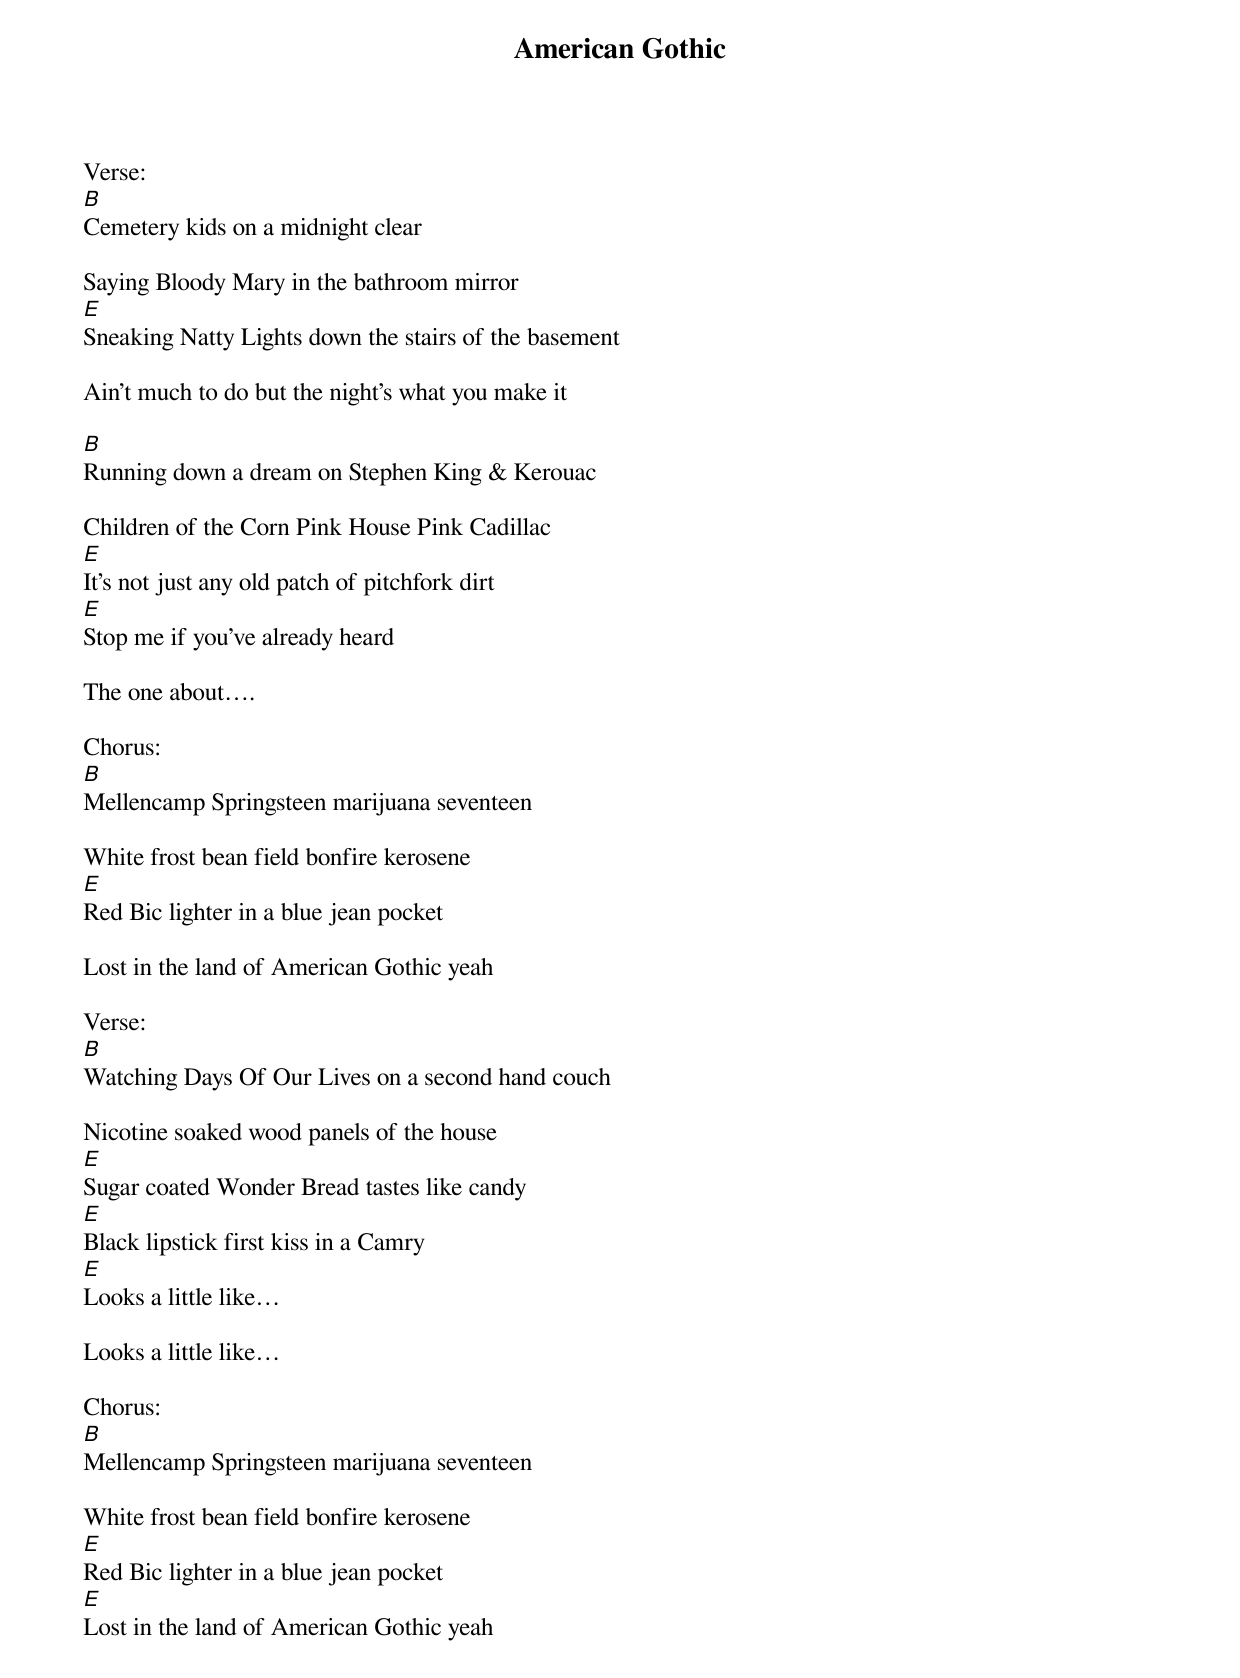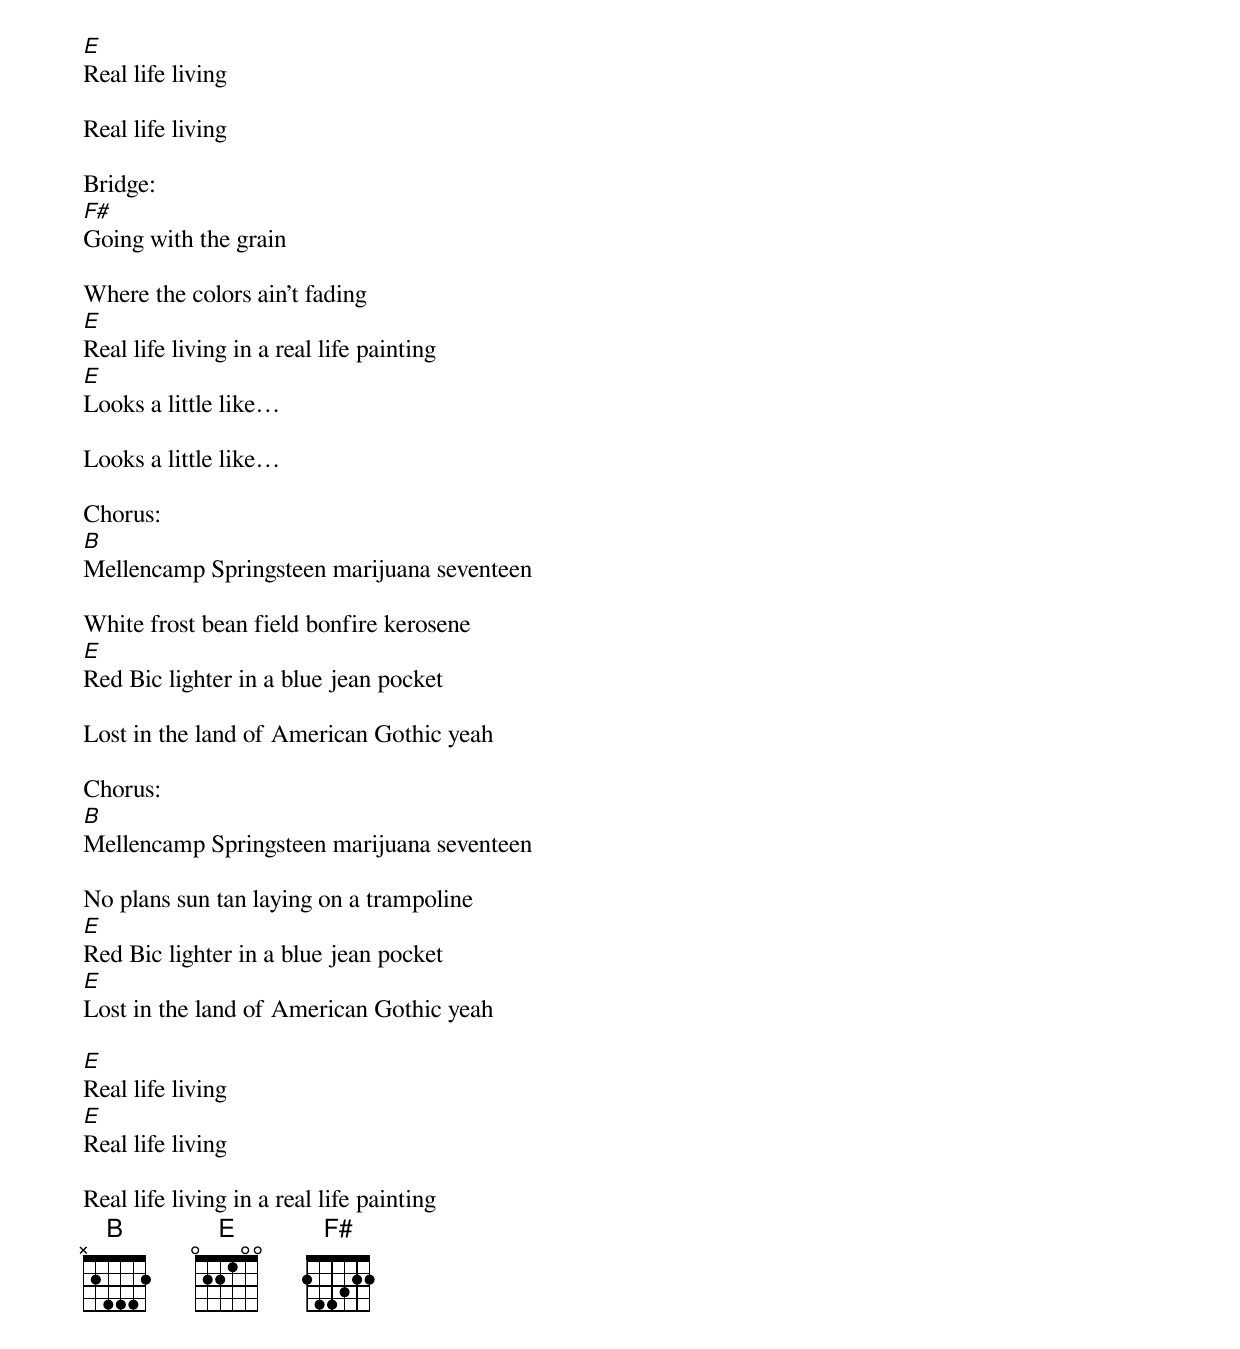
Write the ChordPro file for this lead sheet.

{title:American Gothic}
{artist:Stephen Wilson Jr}
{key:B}
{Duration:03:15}
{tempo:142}

Verse:
[B]Cemetery kids on a midnight clear

Saying Bloody Mary in the bathroom mirror
[E]Sneaking Natty Lights down the stairs of the basement

Ain’t much to do but the night’s what you make it

[B]Running down a dream on Stephen King & Kerouac

Children of the Corn Pink House Pink Cadillac
[E]It’s not just any old patch of pitchfork dirt
[E]Stop me if you’ve already heard

The one about….

Chorus:
[B]Mellencamp Springsteen marijuana seventeen

White frost bean field bonfire kerosene
[E]Red Bic lighter in a blue jean pocket

Lost in the land of American Gothic yeah

Verse:
[B]Watching Days Of Our Lives on a second hand couch

Nicotine soaked wood panels of the house
[E]Sugar coated Wonder Bread tastes like candy
[E]Black lipstick first kiss in a Camry
[E]Looks a little like…

Looks a little like…

Chorus:
[B]Mellencamp Springsteen marijuana seventeen

White frost bean field bonfire kerosene
[E]Red Bic lighter in a blue jean pocket
[E]Lost in the land of American Gothic yeah

[E]Real life living

Real life living

Bridge:
[F#]Going with the grain

Where the colors ain’t fading
[E]Real life living in a real life painting
[E]Looks a little like…

Looks a little like…

Chorus:
[B]Mellencamp Springsteen marijuana seventeen

White frost bean field bonfire kerosene
[E]Red Bic lighter in a blue jean pocket

Lost in the land of American Gothic yeah

Chorus:
[B]Mellencamp Springsteen marijuana seventeen

No plans sun tan laying on a trampoline
[E]Red Bic lighter in a blue jean pocket
[E]Lost in the land of American Gothic yeah

[E]Real life living
[E]Real life living

Real life living in a real life painting
